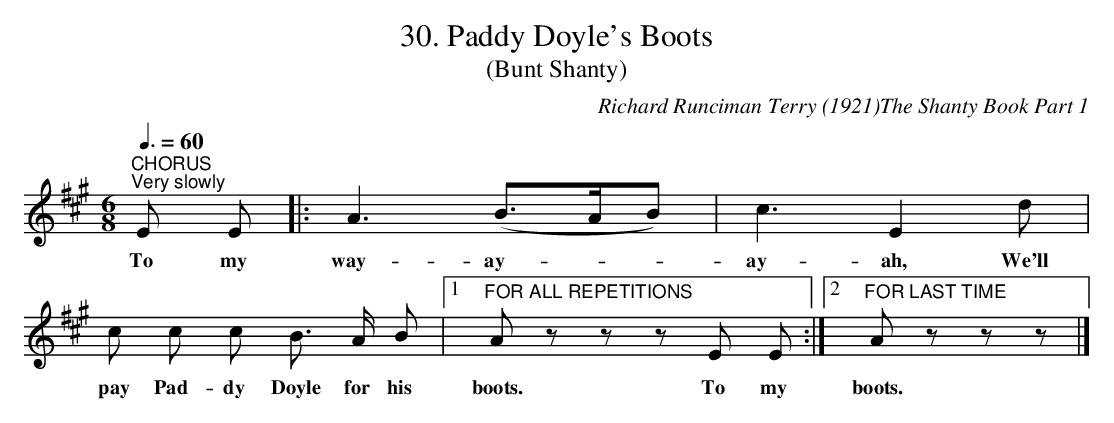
X:1
T:30. Paddy Doyle's Boots
T:(Bunt Shanty)
C:Richard Runciman Terry (1921)The Shanty Book Part 1
L:1/8
Q:3/8=60
M:6/8
K:A
"^CHORUS""^Very slowly" E E |: A3 (B>AB) | c3 E2 d |$ c c c B3/2 A/ B |1
w: To my|way- ay- * *|ay- ah, We'll|pay Pad- dy Doyle for his|
"^FOR ALL REPETITIONS" A z z z E E :|2"^FOR LAST TIME" A z z z |]
w: boots. To my|boots.|
